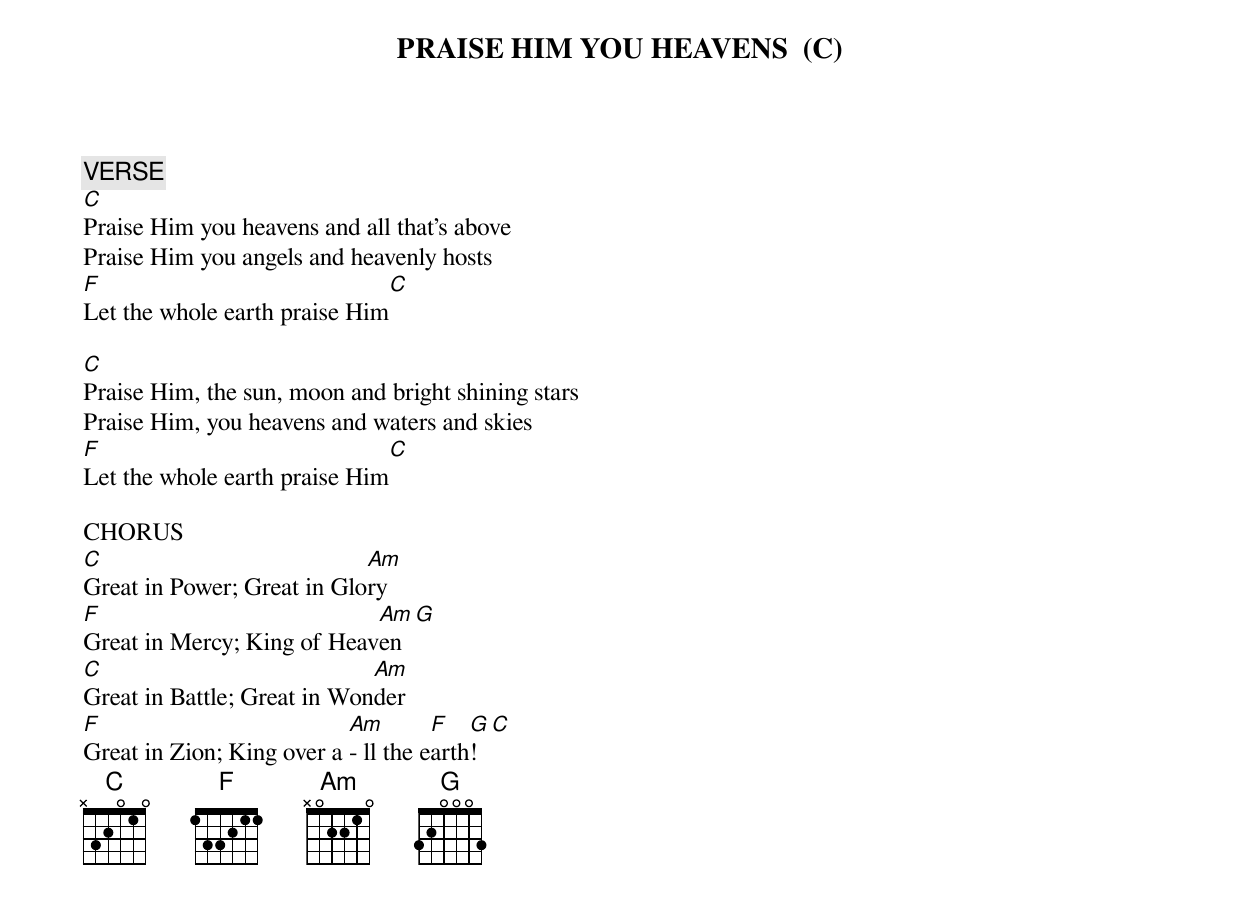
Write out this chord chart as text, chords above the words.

PRAISE HIM YOU HEAVENS	(C)

VERSE
C
Praise Him you heavens and all that's above
Praise Him you angels and heavenly hosts
F					C
Let the whole earth praise Him

C
Praise Him, the sun, moon and bright shining stars
Praise Him, you heavens and waters and skies
F					C
Let the whole earth praise Him

CHORUS
C			    Am
Great in Power; Great in Glory
F			    Am      G
Great in Mercy; King of Heaven
C			     Am
Great in Battle; Great in Wonder
F			   Am        F   G      C
Great in Zion; King over a - ll the earth!
